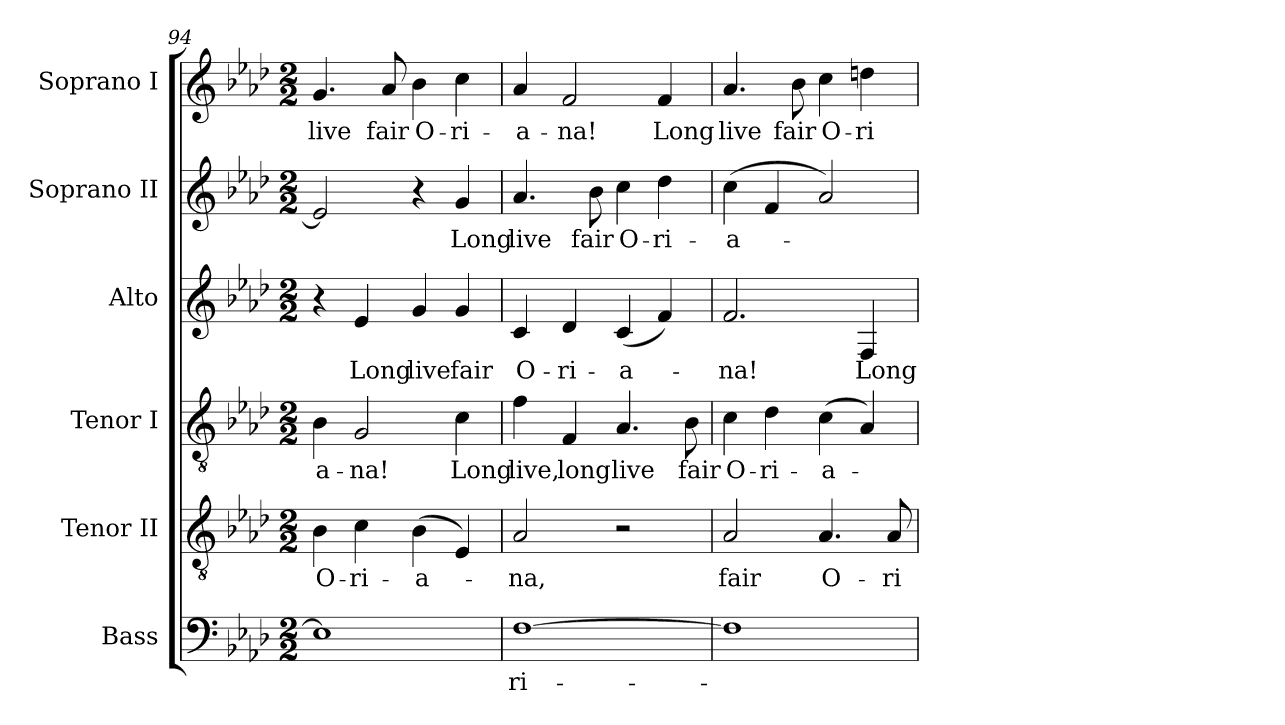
**kern	**text	**kern	**text	**kern	**text	**kern	**text	**kern	**text	**kern	**text
*part6	*part6	*part5	*part5	*part4	*part4	*part3	*part3	*part2	*part2	*part1	*part1
*staff6	*staff6	*staff5	*staff5	*staff4	*staff4	*staff3	*staff3	*staff2	*staff2	*staff1	*staff1
*I"Bass	*	*I"Tenor II	*	*I"Tenor I	*	*I"Alto	*	*I"Soprano II	*	*I"Soprano I	*
*I'B.	*	*I'T. II	*	*I'T. I	*	*I'A.	*	*I'S. II	*	*I'S. I	*
*clefF4	*	*clefGv2	*	*clefGv2	*	*clefG2	*	*clefG2	*	*clefG2	*
*	*	*ITrd7c12	*	*ITrd7c12	*	*	*	*	*	*	*
*k[b-e-a-d-]	*	*k[b-e-a-d-]	*	*k[b-e-a-d-]	*	*k[b-e-a-d-]	*	*k[b-e-a-d-]	*	*k[b-e-a-d-]	*
*A-:	*	*A-:	*	*A-:	*	*A-:	*	*A-:	*	*A-:	*
*M2/2	*	*M2/2	*	*M2/2	*	*M2/2	*	*M2/2	*	*M2/2	*
=94	=94	=94	=94	=94	=94	=94	=94	=94	=94	=94	=94
!	!	!	!LO:LY:b:color=#000000	!	!	!	!	!	!	!	!
!	!	!	!	!	!LO:LY:b:color=#000000	!	!	!	!	!	!
!	!	!	!	!	!	!	!	!	!	!	!LO:LY:b:color=#000000
1E-i]	.	4BB-i\	O-	4BB-i\	-a-	4r	.	2e-i/]	.	4.gi/	live
!	!	!	!LO:LY:b:color=#000000	!	!	!	!	!	!	!	!
!	!	!	!	!	!LO:LY:b:color=#000000	!	!	!	!	!	!
!	!	!	!	!	!	!	!LO:LY:b:color=#000000	!	!	!	!
.	.	4Ci\	-ri-	2GGi/	-na!	4e-i/	Long	.	.	.	.
!	!	!	!	!	!	!	!	!	!	!	!LO:LY:b:color=#000000
.	.	.	.	.	.	.	.	.	.	8a-i/	fair
!	!	!	!LO:LY:b:color=#000000	!	!	!	!	!	!	!	!
!	!	!	!	!	!	!	!LO:LY:b:color=#000000	!	!	!	!
!	!	!	!	!	!	!	!	!	!	!	!LO:LY:b:color=#000000
.	.	(4BB-i\	-a-	.	.	4gi/	live	4r	.	4b-i\	O-
!	!	!	!	!	!LO:LY:b:color=#000000	!	!	!	!	!	!
!	!	!	!	!	!	!	!LO:LY:b:color=#000000	!	!	!	!
!	!	!	!	!	!	!	!	!	!LO:LY:b:color=#000000	!	!
!	!	!	!	!	!	!	!	!	!	!	!LO:LY:b:color=#000000
.	.	4EE-i/)	.	4Ci\	Long	4gi/	fair	4gi/	Long	4cci\	-ri-
=95	=95	=95	=95	=95	=95	=95	=95	=95	=95	=95	=95
!	!LO:LY:b:color=#000000	!	!	!	!	!	!	!	!	!	!
!	!	!	!LO:LY:b:color=#000000	!	!	!	!	!	!	!	!
!	!	!	!	!	!LO:LY:b:color=#000000	!	!	!	!	!	!
!	!	!	!	!	!	!	!LO:LY:b:color=#000000	!	!	!	!
!	!	!	!	!	!	!	!	!	!LO:LY:b:color=#000000	!	!
!	!	!	!	!	!	!	!	!	!	!	!LO:LY:b:color=#000000
[>1Fi	-ri-	2AA-i/	-na,	4Fi\	live,	4ci/	O-	4.a-i/	live	4a-i/	-a-
!	!	!	!	!	!LO:LY:b:color=#000000	!	!	!	!	!	!
!	!	!	!	!	!	!	!LO:LY:b:color=#000000	!	!	!	!
!	!	!	!	!	!	!	!	!	!	!	!LO:LY:b:color=#000000
.	.	.	.	4FFi/	long	4d-i/	-ri-	.	.	2fi/	-na!
!	!	!	!	!	!	!	!	!	!LO:LY:b:color=#000000	!	!
.	.	.	.	.	.	.	.	8b-i\	fair	.	.
!	!	!	!	!	!LO:LY:b:color=#000000	!	!	!	!	!	!
!	!	!	!	!	!	!	!LO:LY:b:color=#000000	!	!	!	!
!	!	!	!	!	!	!	!	!	!LO:LY:b:color=#000000	!	!
.	.	2r	.	4.AA-i/	live	(4ci/	-a-	4cci\	O-	.	.
!	!	!	!	!	!	!	!	!	!LO:LY:b:color=#000000	!	!
!	!	!	!	!	!	!	!	!	!	!	!LO:LY:b:color=#000000
.	.	.	.	.	.	4fi/)	.	4dd-i\	-ri-	4fi/	Long
!	!	!	!	!	!LO:LY:b:color=#000000	!	!	!	!	!	!
.	.	.	.	8BB-i\	fair	.	.	.	.	.	.
=96	=96	=96	=96	=96	=96	=96	=96	=96	=96	=96	=96
!	!	!	!LO:LY:b:color=#000000	!	!	!	!	!	!	!	!
!	!	!	!	!	!LO:LY:b:color=#000000	!	!	!	!	!	!
!	!	!	!	!	!	!	!LO:LY:b:color=#000000	!	!	!	!
!	!	!	!	!	!	!	!	!	!LO:LY:b:color=#000000	!	!
!	!	!	!	!	!	!	!	!	!	!	!LO:LY:b:color=#000000
1Fi]	.	2AA-i/	fair	4Ci\	O-	2.fi/	-na!	(4cci\	-a-	4.a-i/	live
!	!	!	!	!	!LO:LY:b:color=#000000	!	!	!	!	!	!
.	.	.	.	4D-i\	-ri-	.	.	4fi/	.	.	.
!	!	!	!	!	!	!	!	!	!	!	!LO:LY:b:color=#000000
.	.	.	.	.	.	.	.	.	.	8b-i\	fair
!	!	!	!LO:LY:b:color=#000000	!	!	!	!	!	!	!	!
!	!	!	!	!	!LO:LY:b:color=#000000	!	!	!	!	!	!
!	!	!	!	!	!	!	!	!	!	!	!LO:LY:b:color=#000000
.	.	4.AA-i/	O-	(4Ci\	-a-	.	.	2a-i/)	.	4cci\	O-
!	!	!	!	!	!	!	!LO:LY:b:color=#000000	!	!	!	!
!	!	!	!	!	!	!	!	!	!	!	!LO:LY:b:color=#000000
.	.	.	.	4AA-i/)	.	4Fi/	Long	.	.	4ddni\	-ri-
!	!	!	!LO:LY:b:color=#000000	!	!	!	!	!	!	!	!
.	.	8AA-i/	-ri-	.	.	.	.	.	.	.	.
=	=	=	=	=	=	=	=	=	=	=	=
*-	*-	*-	*-	*-	*-	*-	*-	*-	*-	*-	*-
